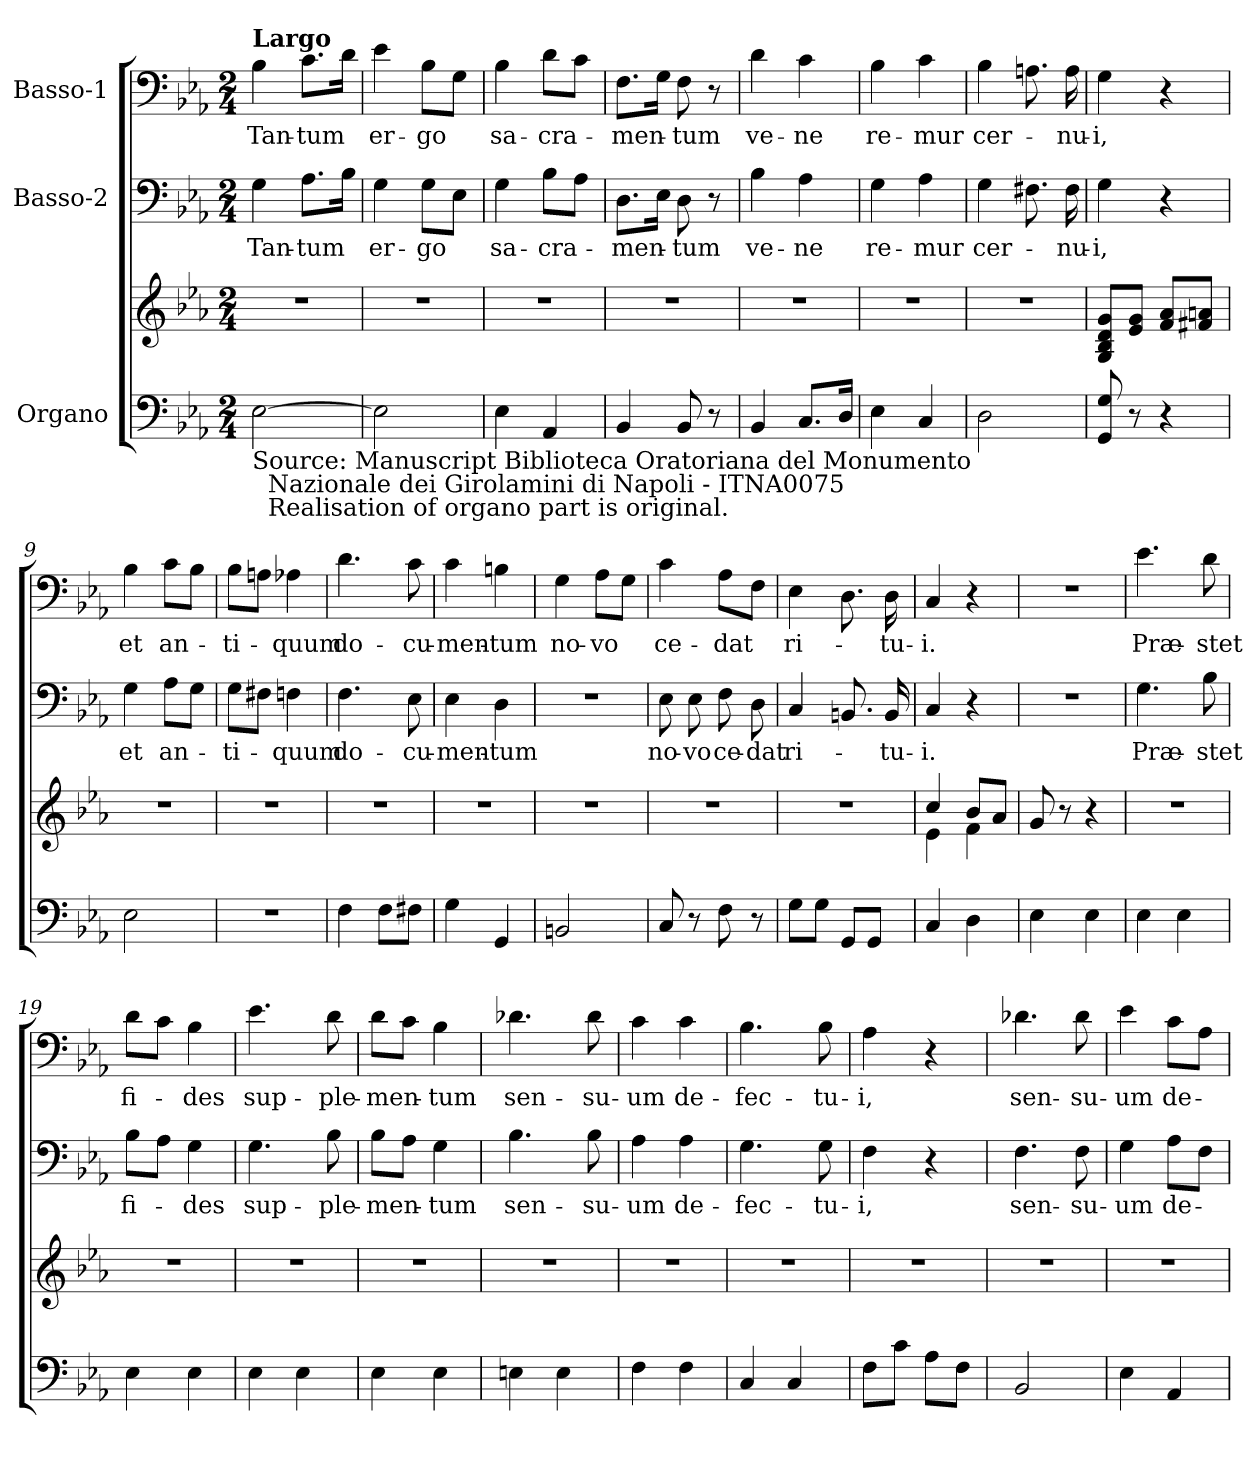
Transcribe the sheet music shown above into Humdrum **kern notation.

**kern	**kern	**kern	**text	**kern	**text
*part3	*part3	*part2	*part2	*part1	*part1
*staff4	*staff3	*staff2	*staff2	*staff1	*staff1
*I"Organo	*	*I"Basso-2	*	*I"Basso-1	*
*clefF4	*clefG2	*clefF4	*	*clefF4	*
*k[b-e-a-]	*k[b-e-a-]	*k[b-e-a-]	*	*k[b-e-a-]	*
*E-:	*E-:	*E-:	*	*E-:	*
*M2/4	*M2/4	*M2/4	*	*M2/4	*
=1	=1	=1	=1	=1	=1
!	!	!	!	!LO:TX:a:B:t=Largo	!
!LO:TX:b:t=Source&colon; Manuscript Biblioteca Oratoriana del Monumento \n             Nazionale dei Girolamini di Napoli - ITNA0075\n             Realisation of organo part is original.	!	!	!	!	!
!	!	!	!LO:LY:b	!	!LO:LY:b
[2E-\	2r	4G\	Tan-	4B-\	Tan-
!	!	!	!LO:LY:b	!	!LO:LY:b
.	.	8.A-\L	-tum	8.c\L	-tum
.	.	16B-\Jk	.	16d\Jk	.
=2	=2	=2	=2	=2	=2
!	!	!	!LO:LY:b	!	!LO:LY:b
2E-\]	2r	4G\	er-	4e-\	er-
!	!	!	!LO:LY:b	!	!LO:LY:b
.	.	8G\L	-go	8B-\L	-go
.	.	8E-\J	.	8G\J	.
=3	=3	=3	=3	=3	=3
!	!	!	!LO:LY:b	!	!LO:LY:b
4E-\	2r	4G\	sa-	4B-\	sa-
!	!	!	!LO:LY:b	!	!LO:LY:b
4AA-/	.	8B-\L	-cra-	8d\L	-cra-
.	.	8A-\J	.	8c\J	.
=4	=4	=4	=4	=4	=4
!	!	!	!LO:LY:b	!	!LO:LY:b
4BB-/	2r	8.D\L	-men-	8.F\L	-men-
.	.	16E-\Jk	.	16G\Jk	.
!	!	!	!LO:LY:b	!	!LO:LY:b
8BB-/	.	8D\	-tum	8F\	-tum
8r	.	8r	.	8r	.
=5	=5	=5	=5	=5	=5
!	!	!	!LO:LY:b	!	!LO:LY:b
4BB-/	2r	4B-\	ve-	4d\	ve-
!	!	!	!LO:LY:b	!	!LO:LY:b
8.C/L	.	4A-\	-ne	4c\	-ne
16D/Jk	.	.	.	.	.
=6	=6	=6	=6	=6	=6
!	!	!	!LO:LY:b	!	!LO:LY:b
4E-\	2r	4G\	re-	4B-\	re-
!	!	!	!LO:LY:b	!	!LO:LY:b
4C/	.	4A-\	-mur	4c\	-mur
=7	=7	=7	=7	=7	=7
!	!	!	!LO:LY:b	!	!LO:LY:b
2D\	2r	4G\	cer-	4B-\	cer-
.	.	8.F#X\	.	8.An\	.
!	!	!	!LO:LY:b	!	!LO:LY:b
.	.	16F#\	-nu-	16A\	-nu-
!!LO:LB:g=z
=8	=8	=8	=8	=8	=8
!	!	!	!LO:LY:b	!	!LO:LY:b
8GG/ 8G/	8G/ 8B-/ 8d/ 8g/L	4G\	-i,	4G\	-i,
8r	8e-/ 8g/J	.	.	.	.
4r	8f/ 8a-/L	4r	.	4r	.
.	8f#X/ 8an/J	.	.	.	.
=9	=9	=9	=9	=9	=9
!	!	!	!LO:LY:b	!	!LO:LY:b
2E-\	2r	4G\	et	4B-\	et
!	!	!	!LO:LY:b	!	!LO:LY:b
.	.	8A-\L	an-	8c\L	an-
.	.	8G\J	.	8B-\J	.
=10	=10	=10	=10	=10	=10
!	!	!	!LO:LY:b	!	!LO:LY:b
2r	2r	8G\L	-ti-	8B-\L	-ti-
.	.	8F#X\J	.	8An\J	.
!	!	!	!LO:LY:b	!	!LO:LY:b
.	.	4Fn\	-quum	4A-X\	-quum
=11	=11	=11	=11	=11	=11
!	!	!	!LO:LY:b	!	!LO:LY:b
4F\	2r	4.F\	do-	4.d\	do-
8F\L	.	.	.	.	.
!	!	!	!LO:LY:b	!	!LO:LY:b
8F#X\J	.	8E-\	-cu-	8c\	-cu-
=12	=12	=12	=12	=12	=12
!	!	!	!LO:LY:b	!	!LO:LY:b
4G\	2r	4E-\	-men-	4c\	-men-
!	!	!	!LO:LY:b	!	!LO:LY:b
4GG/	.	4D\	-tum	4Bn\	-tum
=13	=13	=13	=13	=13	=13
!	!	!	!	!	!LO:LY:b
2BBn/	2r	2r	.	4G\	no-
!	!	!	!	!	!LO:LY:b
.	.	.	.	8A-\L	-vo
.	.	.	.	8G\J	.
=14	=14	=14	=14	=14	=14
!	!	!	!LO:LY:b	!	!LO:LY:b
8C/	2r	8E-\	no-	4c\	ce-
!	!	!	!LO:LY:b	!	!
8r	.	8E-\	-vo	.	.
!	!	!	!LO:LY:b	!	!LO:LY:b
8F\	.	8F\	ce-	8A-\L	-dat
!	!	!	!LO:LY:b	!	!
8r	.	8D\	-dat	8F\J	.
=15	=15	=15	=15	=15	=15
!	!	!	!LO:LY:b	!	!LO:LY:b
8G\L	2r	4C/	ri-	4E-\	ri-
8G\J	.	.	.	.	.
8GG/L	.	8.BBn/	.	8.D\	.
8GG/J	.	.	.	.	.
!	!	!	!LO:LY:b	!	!LO:LY:b
.	.	16BB/	-tu-	16D\	-tu-
!!LO:LB:g=z
=16	=16	=16	=16	=16	=16
*	*^	*	*	*	*
!	!	!	!	!LO:LY:b	!	!LO:LY:b
4C/	4cc/	4e-\	4C/	-i.	4C/	-i.
4D\	8b-/L	4f\	4r	.	4r	.
.	8a-/J	.	.	.	.	.
*	*v	*v	*	*	*	*
=17	=17	=17	=17	=17	=17
4E-\	8g/	2r	.	2r	.
.	8r	.	.	.	.
4E-\	4r	.	.	.	.
=18	=18	=18	=18	=18	=18
!	!	!	!LO:LY:b	!	!LO:LY:b
4E-\	2r	4.G\	Præ-	4.e-\	Præ-
4E-\	.	.	.	.	.
!	!	!	!LO:LY:b	!	!LO:LY:b
.	.	8B-\	-stet	8d\	-stet
=19	=19	=19	=19	=19	=19
!	!	!	!LO:LY:b	!	!LO:LY:b
4E-\	2r	8B-\L	fi-	8d\L	fi-
.	.	8A-\J	.	8c\J	.
!	!	!	!LO:LY:b	!	!LO:LY:b
4E-\	.	4G\	-des	4B-\	-des
=20	=20	=20	=20	=20	=20
!	!	!	!LO:LY:b	!	!LO:LY:b
4E-\	2r	4.G\	sup-	4.e-\	sup-
4E-\	.	.	.	.	.
!	!	!	!LO:LY:b	!	!LO:LY:b
.	.	8B-\	-ple-	8d\	-ple-
=21	=21	=21	=21	=21	=21
!	!	!	!LO:LY:b	!	!LO:LY:b
4E-\	2r	8B-\L	-men-	8d\L	-men-
.	.	8A-\J	.	8c\J	.
!	!	!	!LO:LY:b	!	!LO:LY:b
4E-\	.	4G\	-tum	4B-\	-tum
=22	=22	=22	=22	=22	=22
!	!	!	!LO:LY:b	!	!LO:LY:b
4En\	2r	4.B-\	sen-	4.d-X\	sen-
4E\	.	.	.	.	.
!	!	!	!LO:LY:b	!	!LO:LY:b
.	.	8B-\	-su-	8d-\	-su-
=23	=23	=23	=23	=23	=23
!	!	!	!LO:LY:b	!	!LO:LY:b
4F\	2r	4A-\	-um	4c\	-um
!	!	!	!LO:LY:b	!	!LO:LY:b
4F\	.	4A-\	de-	4c\	de-
!!LO:PB:g=z
=24	=24	=24	=24	=24	=24
!	!	!	!LO:LY:b	!	!LO:LY:b
4C/	2r	4.G\	-fec-	4.B-\	-fec-
4C/	.	.	.	.	.
!	!	!	!LO:LY:b	!	!LO:LY:b
.	.	8G\	-tu-	8B-\	-tu-
=25	=25	=25	=25	=25	=25
!	!	!	!LO:LY:b	!	!LO:LY:b
8F\L	2r	4F\	-i,	4A-\	-i,
8c\J	.	.	.	.	.
8A-\L	.	4r	.	4r	.
8F\J	.	.	.	.	.
=26	=26	=26	=26	=26	=26
!	!	!	!LO:LY:b	!	!LO:LY:b
2BB-/	2r	4.F\	sen-	4.d-X\	sen-
!	!	!	!LO:LY:b	!	!LO:LY:b
.	.	8F\	-su-	8d-\	-su-
=27	=27	=27	=27	=27	=27
!	!	!	!LO:LY:b	!	!LO:LY:b
4E-\	2r	4G\	-um	4e-\	-um
!	!	!	!LO:LY:b	!	!LO:LY:b
4AA-/	.	8A-\L	de-	8c\L	de-
.	.	8F\J	.	8A-\J	.
=	=	=	=	=	=
*-	*-	*-	*-	*-	*-
